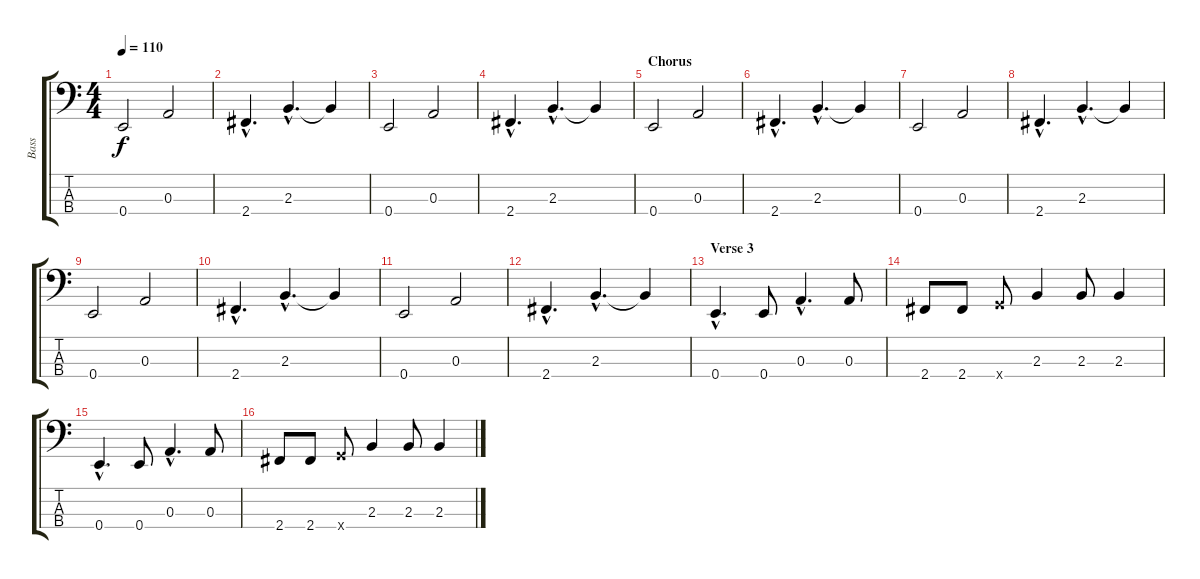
\track ("Bass" "Bass") {instrument electricbassfinger}
\staff {score tabs}
\tuning (G2 D2 A1 E1) {hide}
\ts (4 4)
\tempo 110
\clef f4
\ks c
0.4.2{dy f} 0.3.2 |
2.4{hac}.4{d} 2.3{hac}.4{d} 2.3{t}.4 |
0.4.2 0.3.2 |
2.4{hac}.4{d} 2.3{hac}.4{d} 2.3{t}.4 |
\section ("" "Chorus")
0.4.2 0.3.2 |
2.4{hac}.4{d} 2.3{hac}.4{d} 2.3{t}.4 |
0.4.2 0.3.2 |
2.4{hac}.4{d} 2.3{hac}.4{d} 2.3{t}.4 |
0.4.2 0.3.2 |
2.4{hac}.4{d} 2.3{hac}.4{d} 2.3{t}.4 |
0.4.2 0.3.2 |
2.4{hac}.4{d} 2.3{hac}.4{d} 2.3{t}.4 |
\section ("" "Verse 3")
0.4{hac}.4{d} 0.4.8 0.3{hac}.4{d} 0.3.8 |
2.4.8 2.4.8 3.4{x}.8 2.3.4 2.3.8 2.3.4 |
0.4{hac}.4{d} 0.4.8 0.3{hac}.4{d} 0.3.8 |
2.4.8 2.4.8 3.4{x}.8 2.3.4 2.3.8 2.3.4
